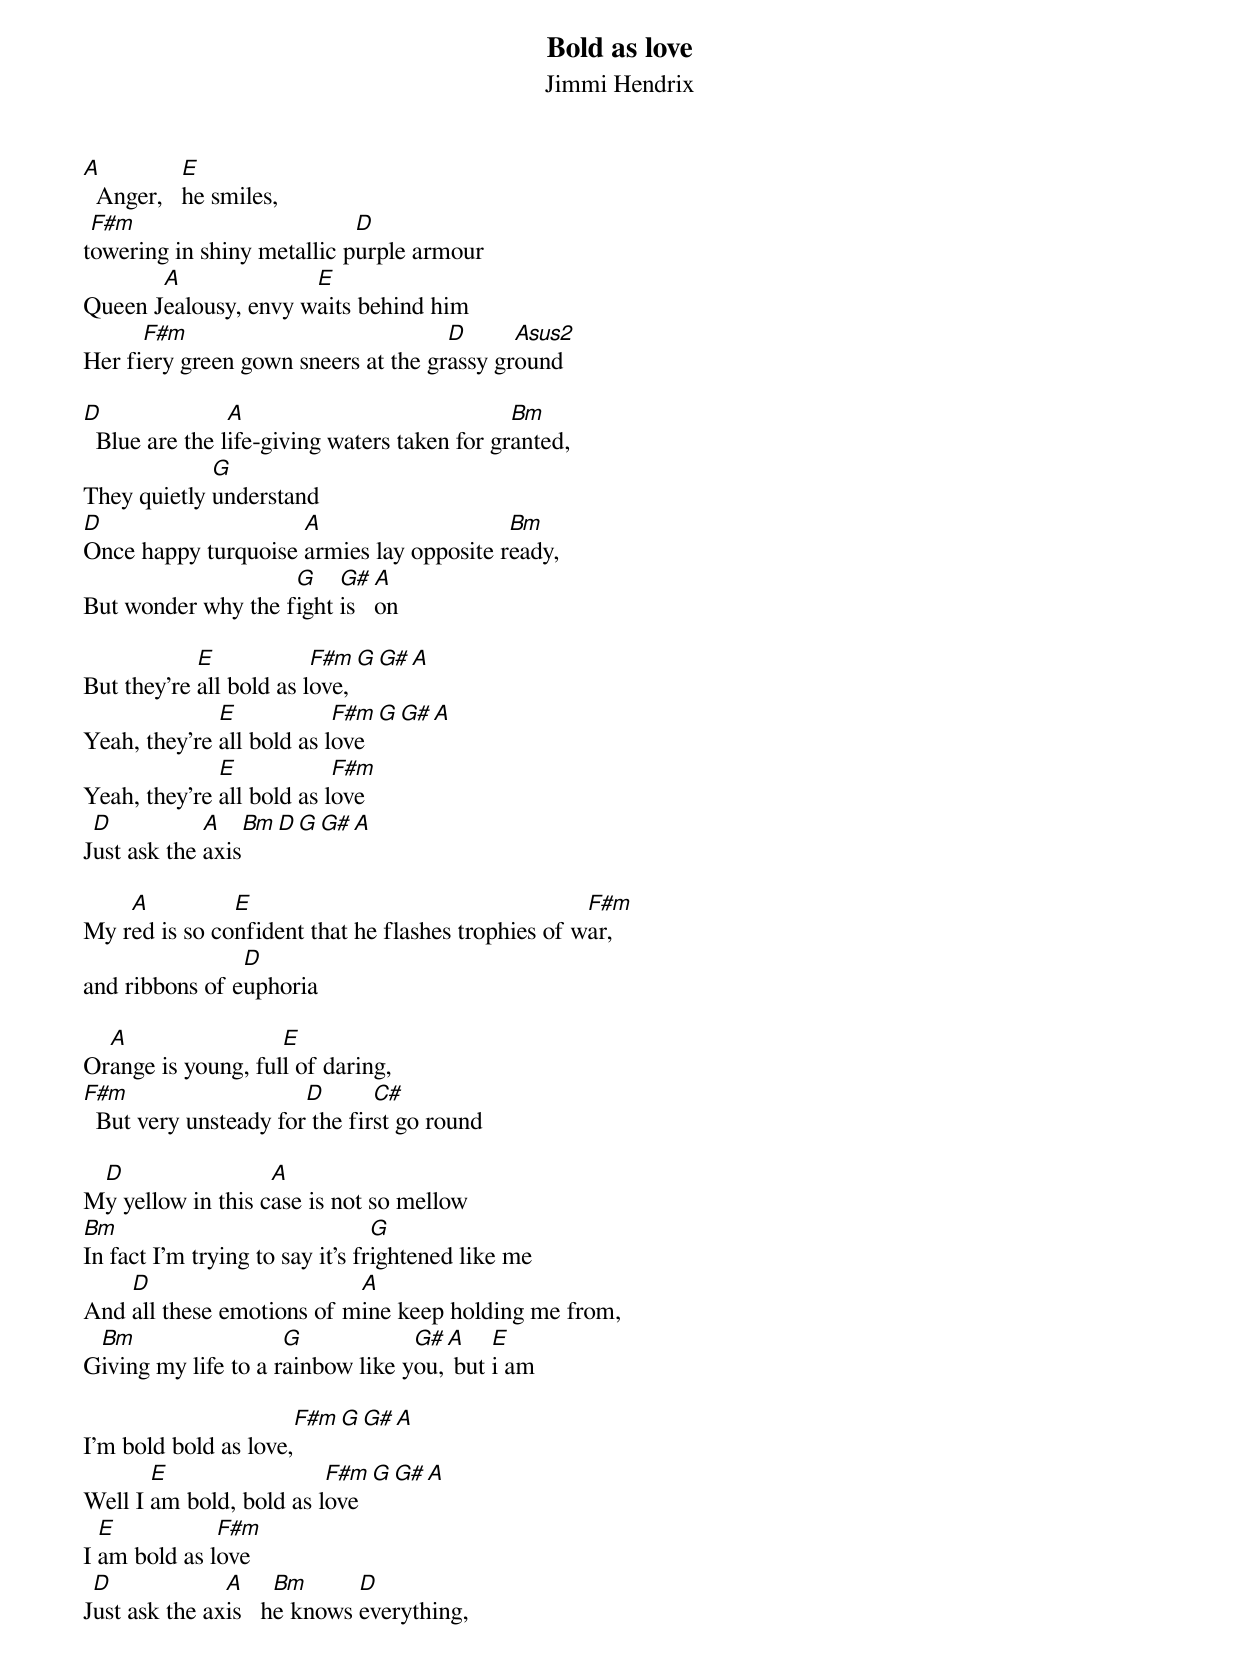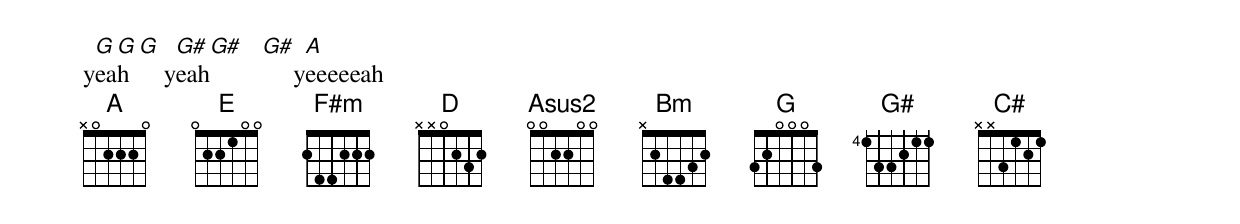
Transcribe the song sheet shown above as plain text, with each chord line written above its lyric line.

Bold as love
Jimmi Hendrix

A          E
  Anger,   he smiles,
 F#m                        D
towering in shiny metallic purple armour
       A              E
Queen Jealousy, envy waits behind him
      F#m                            D      Asus2
Her fiery green gown sneers at the grassy ground

D               A                             Bm
  Blue are the life-giving waters taken for granted,
             G
They quietly understand
D                    A                    Bm
Once happy turquoise armies lay opposite ready,
                    G    G#   A
But wonder why the fight is   on

            E            F#m   G    G# A
But they're all bold as love,
              E            F#m   G     G# A
Yeah, they're all bold as love
              E            F#m
Yeah, they're all bold as love
 D           A     Bm  D   G    G# A
Just ask the axis

    A          E                                    F#m
My red is so confident that he flashes trophies of war,
                D
and ribbons of euphoria

  A                 E
Orange is young, full of daring,
F#m                    D       C#
  But very unsteady for the first go round

 D                 A
My yellow in this case is not so mellow
Bm                               G
In fact I'm trying to say it's frightened like me
    D                      A
And all these emotions of mine keep holding me from,
 Bm                  G            G# A    E
Giving my life to a rainbow like you, but i am

                         F#m    G     G# A
I'm bold bold as love,
       E                 F#m   G    G# A
Well I am bold, bold as love
  E           F#m
I am bold as love
 D             A     Bm      D
Just ask the axis   he knows everything,

 G G G    G# G# G#    A
yeah     yeah        yeeeeeah
